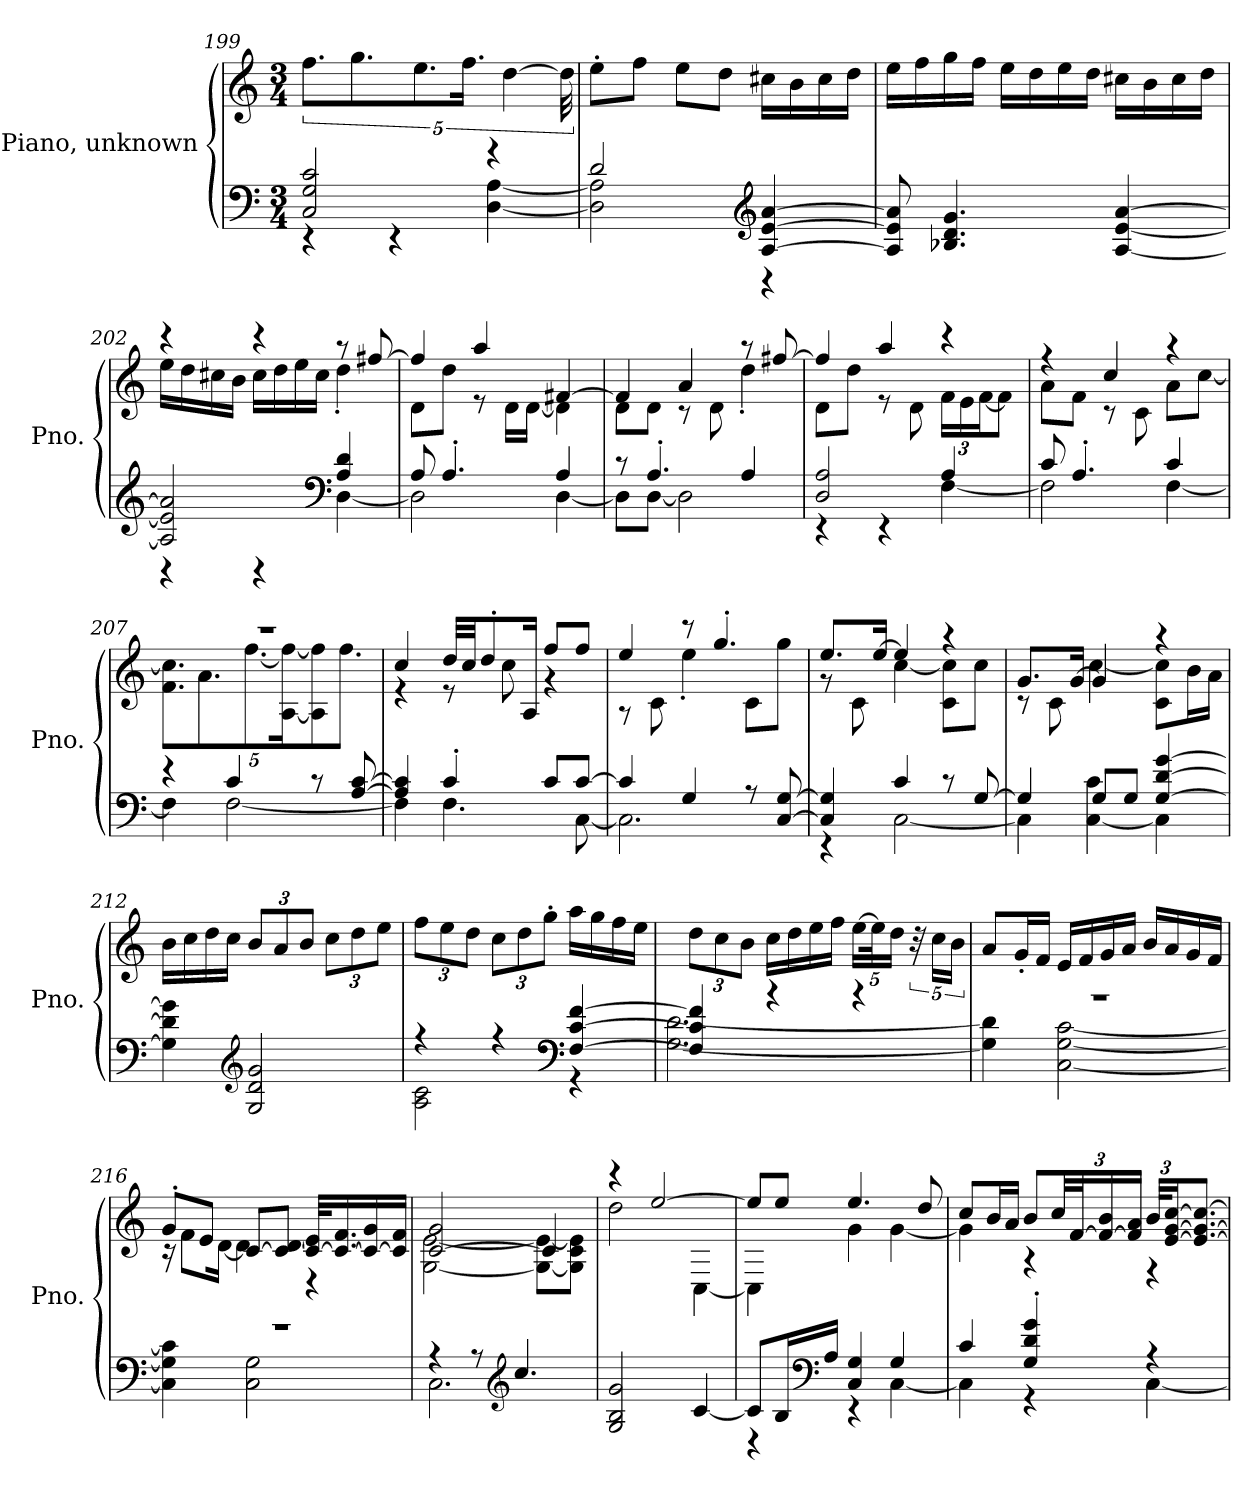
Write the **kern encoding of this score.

**kern	**kern
*part1	*part1
*staff2	*staff1
*I"Piano, unknown	*
*I'Pno.	*
*clefF4	*clefG2
*k[]	*k[]
*M3/4	*M3/4
=199	=199
*^	*
2C/ 2G/ 2c/	4r	10.ff\L
.	.	10.gg\
.	4r	.
.	.	10.ee\
.	.	20.ff\Jk
4r	[4D\ [4A\	.
.	.	[5dd\
.	.	40dd\]
!!LO:LB:g=z
=200	=200	=200
2d/	2D\] 2A\]	8ee'\L
.	.	8ff\J
.	.	8ee\L
.	.	8dd\J
*clefG2	*	*
[4A/ [4e/ [4a/	4r	16cc#X\LL
.	.	16b\
.	.	16cc#\
.	.	16dd\JJ
*v	*v	*
=201	=201
8A/] 8e/] 8a/]	16ee\LL
.	16ff\
4.B-X/ 4.d/ 4.g/	16gg\
.	16ff\JJ
.	16ee\LL
.	16dd\
.	16ee\
.	16dd\JJ
[4A/ [4e/ [4a/	16cc#X\LL
.	16b\
.	16cc#\
.	16dd\JJ
=202	=202
*^	*^
2A/] 2e/] 2a/]	4r	4r	16ee\LL
.	.	.	16dd\
.	.	.	16cc#X\
.	.	.	16b\JJ
.	4r	4r	16cc#\LL
.	.	.	16dd\
.	.	.	16ee\
.	.	.	16cc#\JJ
*clefF4	*	*	*
4A/ 4d/	[4D\	8r	4dd'\
.	.	[8ff#X/	.
=203	=203	=203	=203
8A/	2D\]	4ff#/]	8d\L
4.A'/	.	.	8dd\J
.	.	4aa/	8r
.	.	.	16d\LL
.	.	.	[16d\JJ
4A/	[4D\	[4f#X/	4d\]
!!LO:LB:g=z	!!
=204	=204	=204	=204
8r	8D\L]	4f#/]	8d\L
4.A'/	[8D\J	.	8d\J
.	2D\]	4a/	8r
.	.	.	8d\
4A/	.	8r	4dd'\
.	.	[8ff#X/	.
=205	=205	=205	=205
2D/ 2A/	4r	4ff#/]	8d\L
.	.	.	8dd\J
.	4r	4aa/	8r
.	.	.	8d\
*	*	*	*Xbrackettup
4A/	[4F\	4r	24f\LL
.	.	.	24e\
.	.	.	[24f\J
.	.	.	8f\J]
=206	=206	=206	=206
8c/	2F\]	4r	8a\L
4.A'/	.	.	8f\J
.	.	4cc/	8r
.	.	.	8c\
4c/	[4F\	4r	8a\L
.	.	.	[8cc\J
=207	=207	=207	=207
4r	4F\]	2.r	10.f\ 10.cc\]L
.	.	.	10.a\
4c/	[2F\	.	.
.	.	.	[10.ff\
.	.	.	[20A\ 20ff\_
8r	.	.	10A\] 10ff\]
.	.	.	10.ff\J
[8A/ [8c/	.	.	.
=208	=208	=208	=208
4A/] 4c/]	4F\]	4cc/	4r
4c'/	4.F\	32dd/LLL	8r
.	.	32cc/JJ	.
.	.	8dd'/	.
.	.	.	8cc\
.	.	16A/Jk	.
8c/L	.	8ff/L	4r
[8c/J	[8C\	8ff/J	.
!!LO:LB:g=z	!!
=209	=209	=209	=209
4c/]	2.C\]	4ee/	8r
.	.	.	8c\
4G/	.	8r	4ee'\
.	.	4.gg'/	.
8r	.	.	8c\L
[8C/ [8G/	.	.	8gg\J
=210	=210	=210	=210
4C/] 4G/]	4r	8.ee/L	8r
.	.	.	8c\
.	.	[16ee/Jk	.
4c/	[2C\	4ee/]	[4cc\
8r	.	4r	8c\ 8cc\]L
[8G/	.	.	8cc\J
=211	=211	=211	=211
4G/]	4C\]	8.g/L	8r
.	.	.	8c\
.	.	[16g/Jk	.
8G/L	[4C\ 4c\	4g/]	[4cc\
8G/J	.	.	.
[4G/ [4d/ [4g/	4C\]	4r	8c\ 8cc\]L
.	.	.	16b\L
.	.	.	16a\JJ
*v	*v	*	*
*	*v	*v
=212	=212
4G\] 4d\] 4g\]	16b\LL
.	16cc\
.	16dd\
.	16cc\JJ
*clefG2	*
2G/ 2d/ 2g/	12b/L
.	12a/
.	12b/J
.	12cc\L
.	12dd\
.	12ee\J
!!LO:LB:g=z
=213	=213
*^	*
4r	2A\ 2c\	12ff\L
.	.	12ee\
.	.	12dd\J
4r	.	12cc\L
.	.	12dd\
.	.	12gg'\J
*clefF4	*	*
[4F/ [4c/ [4f/	4r	16aa\LL
.	.	16gg\
.	.	16ff\
.	.	16ee\JJ
=214	=214	=214
4F/] 4c/] 4f/]	[2.G\ [2.d\	12dd\L
.	.	12cc\
.	.	12b\J
4r	.	16cc\LL
.	.	16dd\
.	.	16ee\
.	.	16ff\JJ
*	*	*brackettup
4r	.	[20ee\LL
.	.	40ee\K]
.	.	20dd\JJ
.	.	40r
.	.	20cc\LL
.	.	20b\JJ
=215	=215	=215
2.r	4G\] 4d\]	8a/L
.	.	16g'/L
.	.	16f/JJ
.	[2C\ [2G\ [2c\	16e/LL
.	.	16f/
.	.	16g/
.	.	16a/JJ
.	.	16b/LL
.	.	16a/
.	.	16g/
.	.	16f/JJ
!!LO:PB:g=z
=216	=216	=216
*	*	*^
2.r	4C\] 4G\] 4c\]	8g'/L	16r
.	.	.	8f\L
.	.	8e/J	.
.	.	.	[16d\Jk
.	2C\ 2G\	[8c/L	4d\]
.	.	8c/_ 8d/J	.
.	.	32c/_ 32e/KLL	4r
.	.	16.c/_ 16.f/	.
.	.	16c/_ 16g/	.
.	.	16c/] 16f/JJ	.
=217	=217	=217	=217
4r	2.C\	[2c/ 2g/	[2G\ [2e\
8r	.	.	.
*clefG2	*	*	*
4.cc/	.	.	.
.	.	4c/]	8G\_ 8e\_L
.	.	.	8G\] 8c\ 8e\]J
*v	*v	*	*
=218	=218	=218
2G/ 2B/ 2g/	4r	2dd\
.	[2ee/	.
[4c/	.	[4C\
=219	=219	=219
*^	*	*
8c/L]	4r	8ee/L]	4C\]
16B/L	.	8ee/J	.
*clefF4	*	*	*
16A/JJ	.	.	.
4C/ 4G/	4r	4.ee/	4g\
4G/	[4C\	.	[4g\
.	.	8dd/	.
!!LO:LB:g=z	!!
=220	=220	=220	=220
4c/	4C\]	8cc/L	4g\]
.	.	16b/L	.
.	.	16a/JJ	.
4G/' 4d/' 4g/'	4r	8b/L	4r
*	*	*Xbrackettup	*
.	.	48cc/LL	.
.	.	[48f/J	.
.	.	24f/_ 24b/	.
.	.	24f/] 24a/JJ	.
4r	[4C\	48b/KLL	4r
.	.	[24e/ [24g/ [24cc/J	.
.	.	8.e/_ 8.g/_ 8.cc/_J	.
*v	*v	*	*
*	*v	*v
=	=
*-	*-
